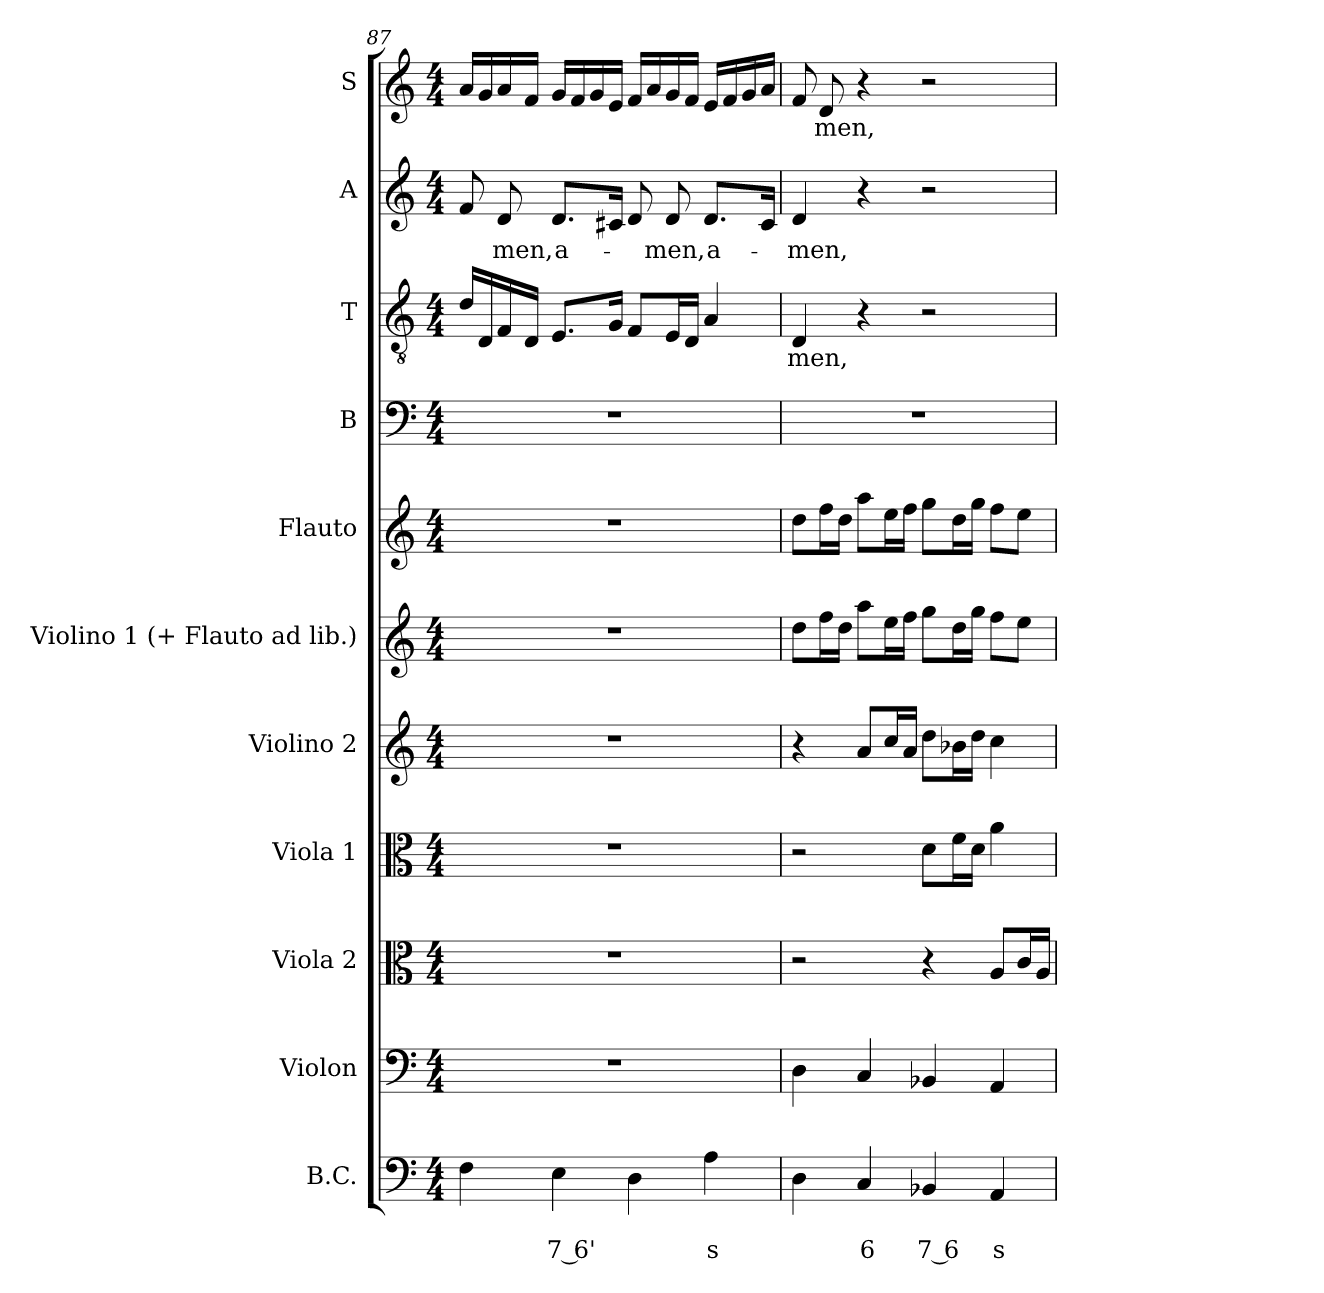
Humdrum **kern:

**kern	**text	**text	**kern	**kern	**kern	**kern	**kern	**kern	**kern	**kern	**text	**kern	**text	**kern	**text
*part11	*part11	*part11	*part10	*part9	*part8	*part7	*part6	*part5	*part4	*part3	*part3	*part2	*part2	*part1	*part1
*staff11	*staff11	*staff11	*staff10	*staff9	*staff8	*staff7	*staff6	*staff5	*staff4	*staff3	*staff3	*staff2	*staff2	*staff1	*staff1
*I"B.C.	*	*	*I"Violon	*I"Viola 2	*I"Viola 1	*I"Violino 2	*I"Violino 1 (+ Flauto ad lib.)	*I"Flauto	*I"B	*I"T	*	*I"A	*	*I"S	*
*I'B.C.	*	*	*I'Vn	*I'Va2	*I'Va1	*I'Vn2	*I'Vn1	*I'Fl.	*I'B	*I'T	*	*I'A	*	*I'S	*
*clefF4	*	*	*clefF4	*clefC3	*clefC3	*clefG2	*clefG2	*clefG2	*clefF4	*clefGv2	*	*clefG2	*	*clefG2	*
*	*	*	*	*	*	*	*	*	*	*ITrd7c12	*	*	*	*	*
*k[]	*	*	*k[]	*k[]	*k[]	*k[]	*k[]	*k[]	*k[]	*k[]	*	*k[]	*	*k[]	*
*C:	*	*	*C:	*C:	*C:	*C:	*C:	*C:	*C:	*C:	*	*C:	*	*C:	*
*M4/4	*	*	*M4/4	*M4/4	*M4/4	*M4/4	*M4/4	*M4/4	*M4/4	*M4/4	*	*M4/4	*	*M4/4	*
=87	=87	=87	=87	=87	=87	=87	=87	=87	=87	=87	=87	=87	=87	=87	=87
4F\	.	.	1r	1r	1r	1r	1r	1r	1r	16D/LL	.	8f/	.	16a/LL	.
.	.	.	.	.	.	.	.	.	.	16DD/	.	.	.	16g/	.
!	!	!	!	!	!	!	!	!	!	!	!	!	!LO:LY:b	!	!
.	.	.	.	.	.	.	.	.	.	16FF/	.	8d/	-men,	16a/	.
.	.	.	.	.	.	.	.	.	.	16DD/JJ	.	.	.	16f/JJ	.
!	!	!LO:LY:b	!	!	!	!	!	!	!	!	!	!	!	!	!
!	!	!	!	!	!	!	!	!	!	!	!	!	!LO:LY:b	!	!
4E\	.	7 6'	.	.	.	.	.	.	.	8.EE/L	.	8.d/L	a-	16g/LL	.
.	.	.	.	.	.	.	.	.	.	.	.	.	.	16f/	.
.	.	.	.	.	.	.	.	.	.	.	.	.	.	16g/	.
.	.	.	.	.	.	.	.	.	.	16GG/Jk	.	16c#X/Jk	.	16e/JJ	.
4D\	.	.	.	.	.	.	.	.	.	8FF/L	.	8d/	.	16f/LL	.
.	.	.	.	.	.	.	.	.	.	.	.	.	.	16a/	.
!	!	!	!	!	!	!	!	!	!	!	!	!	!LO:LY:b	!	!
.	.	.	.	.	.	.	.	.	.	16EE/L	.	8d/	-men,	16g/	.
.	.	.	.	.	.	.	.	.	.	16DD/JJ	.	.	.	16f/JJ	.
!	!	!LO:LY:b	!	!	!	!	!	!	!	!	!	!	!	!	!
!	!	!	!	!	!	!	!	!	!	!	!	!	!LO:LY:b	!	!
4A\	.	s	.	.	.	.	.	.	.	4AA/	.	8.d/L	a-	16e/LL	.
.	.	.	.	.	.	.	.	.	.	.	.	.	.	16f/	.
.	.	.	.	.	.	.	.	.	.	.	.	.	.	16g/	.
.	.	.	.	.	.	.	.	.	.	.	.	16c#/Jk	.	16a/JJ	.
=88	=88	=88	=88	=88	=88	=88	=88	=88	=88	=88	=88	=88	=88	=88	=88
!	!	!	!	!	!	!	!	!	!	!	!LO:LY:b	!	!	!	!
!	!	!	!	!	!	!	!	!	!	!	!	!	!LO:LY:b	!	!
4D\	.	.	4D\	2r	2r	4r	8dd\L	8dd\L	1r	4DD/	-men,	4d/	-men,	8f/	.
!	!	!	!	!	!	!	!	!	!	!	!	!	!	!	!LO:LY:b
.	.	.	.	.	.	.	16ff\L	16ff\L	.	.	.	.	.	8d/	-men,
.	.	.	.	.	.	.	16dd\JJ	16dd\JJ	.	.	.	.	.	.	.
!	!	!LO:LY:b	!	!	!	!	!	!	!	!	!	!	!	!	!
4C/	.	6	4C/	.	.	8a/L	8aa\L	8aa\L	.	4r	.	4r	.	4r	.
.	.	.	.	.	.	16cc/L	16ee\L	16ee\L	.	.	.	.	.	.	.
.	.	.	.	.	.	16a/JJ	16ff\JJ	16ff\JJ	.	.	.	.	.	.	.
!	!	!LO:LY:b	!	!	!	!	!	!	!	!	!	!	!	!	!
4BB-X/	.	7 6	4BB-X/	4r	8d\L	8dd\L	8gg\L	8gg\L	.	2r	.	2r	.	2r	.
.	.	.	.	.	16f\L	16b-X\L	16dd\L	16dd\L	.	.	.	.	.	.	.
.	.	.	.	.	16d\JJ	16dd\JJ	16gg\JJ	16gg\JJ	.	.	.	.	.	.	.
!	!	!LO:LY:b	!	!	!	!	!	!	!	!	!	!	!	!	!
4AA/	.	s	4AA/	8A/L	4a\	4cc\	8ff\L	8ff\L	.	.	.	.	.	.	.
.	.	.	.	16c/L	.	.	8ee\J	8ee\J	.	.	.	.	.	.	.
.	.	.	.	16A/JJ	.	.	.	.	.	.	.	.	.	.	.
=	=	=	=	=	=	=	=	=	=	=	=	=	=	=	=
*-	*-	*-	*-	*-	*-	*-	*-	*-	*-	*-	*-	*-	*-	*-	*-
